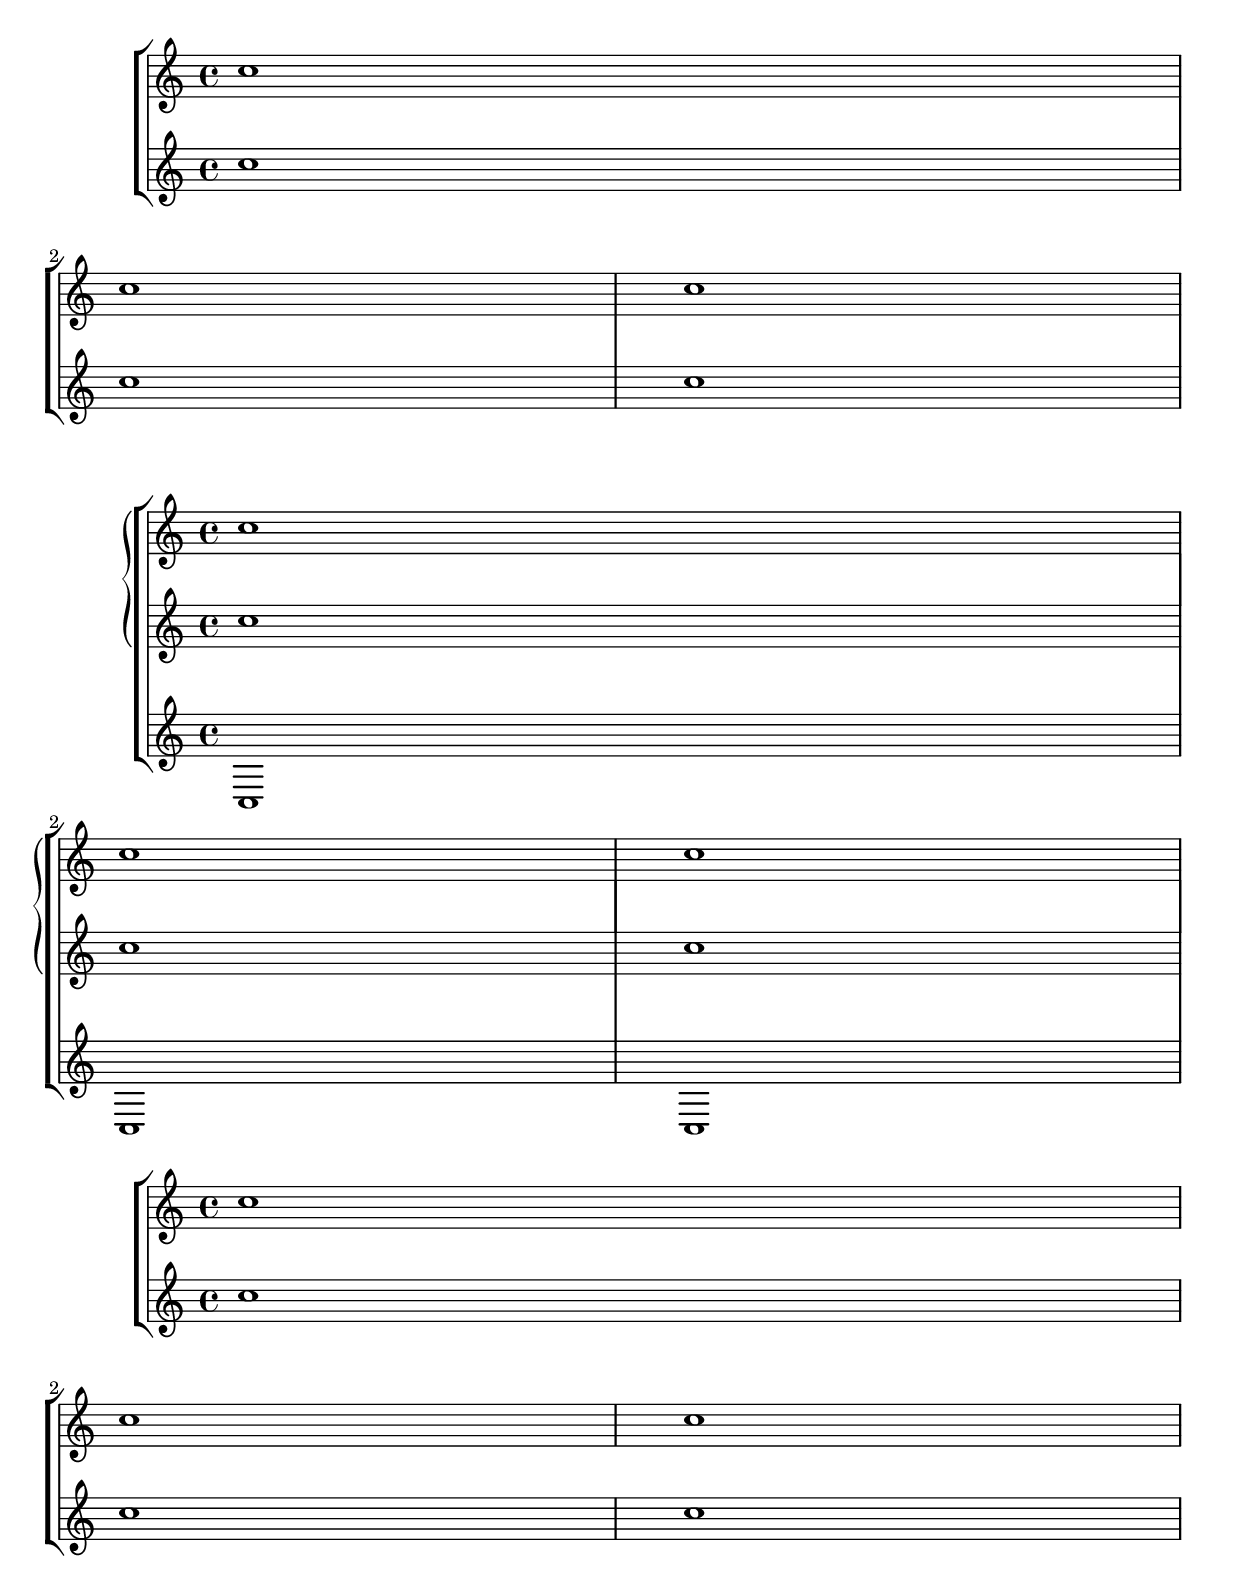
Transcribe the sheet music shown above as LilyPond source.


\version "1.3.117";
nt =  \notes { c1 \break c1 c1 } 
stuff =  \notes \relative c'' <
  \context Staff = stone  { \nt }
  \context Staff = sttwo { \nt }
>

\score{ 
    \context StaffGroup \stuff
}

\score{ 
    \context StaffGroup < \context GrandStaff \stuff
        \context Staff = stthree \nt 
    >
}

\score{ 
    \context ChoirStaff \stuff
}


